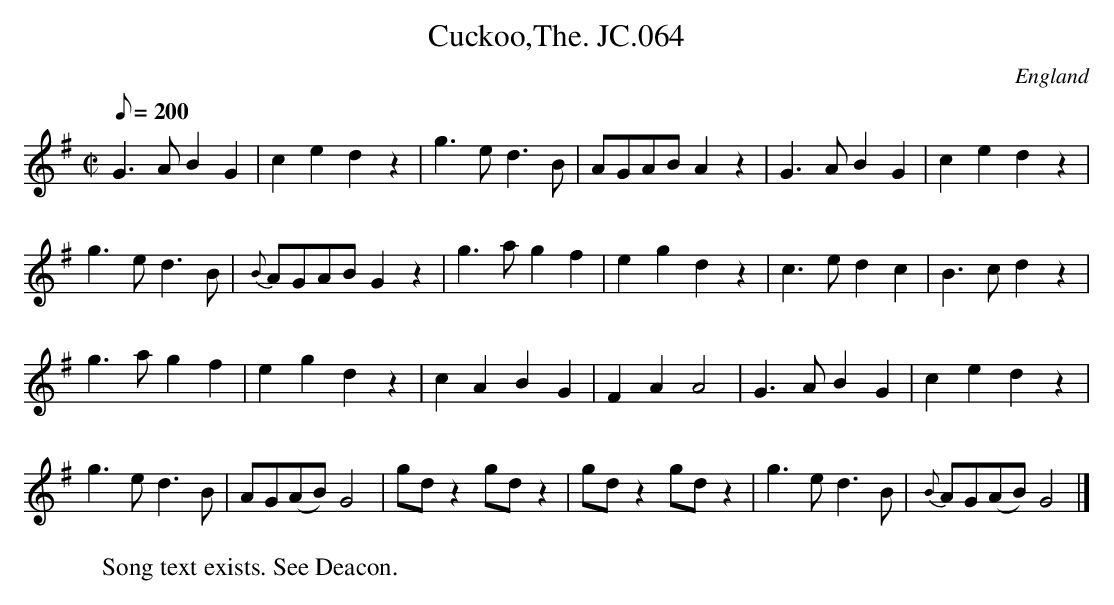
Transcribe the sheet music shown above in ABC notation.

X:1
T:Cuckoo,The. JC.064
M:C|
L:1/8
Q:200
O:England
K:G
G3AB2G2|c2e2d2z2|g3ed3B|AGABA2z2|G3AB2G2|c2e2d2z2|!
g3ed3B|{B}AGABG2z2|g3ag2f2|e2g2d2z2|c3ed2c2|B3cd2z2|!
g3ag2f2|e2g2d2z2|c2A2B2G2|F2A2A4|G3AB2G2|c2e2d2z2|!
g3ed3B|AG(AB)G4|gdz2gdz2|gdz2gdz2|g3ed3B|{B}AG(AB)G4|]
W:Song text exists. See Deacon.
